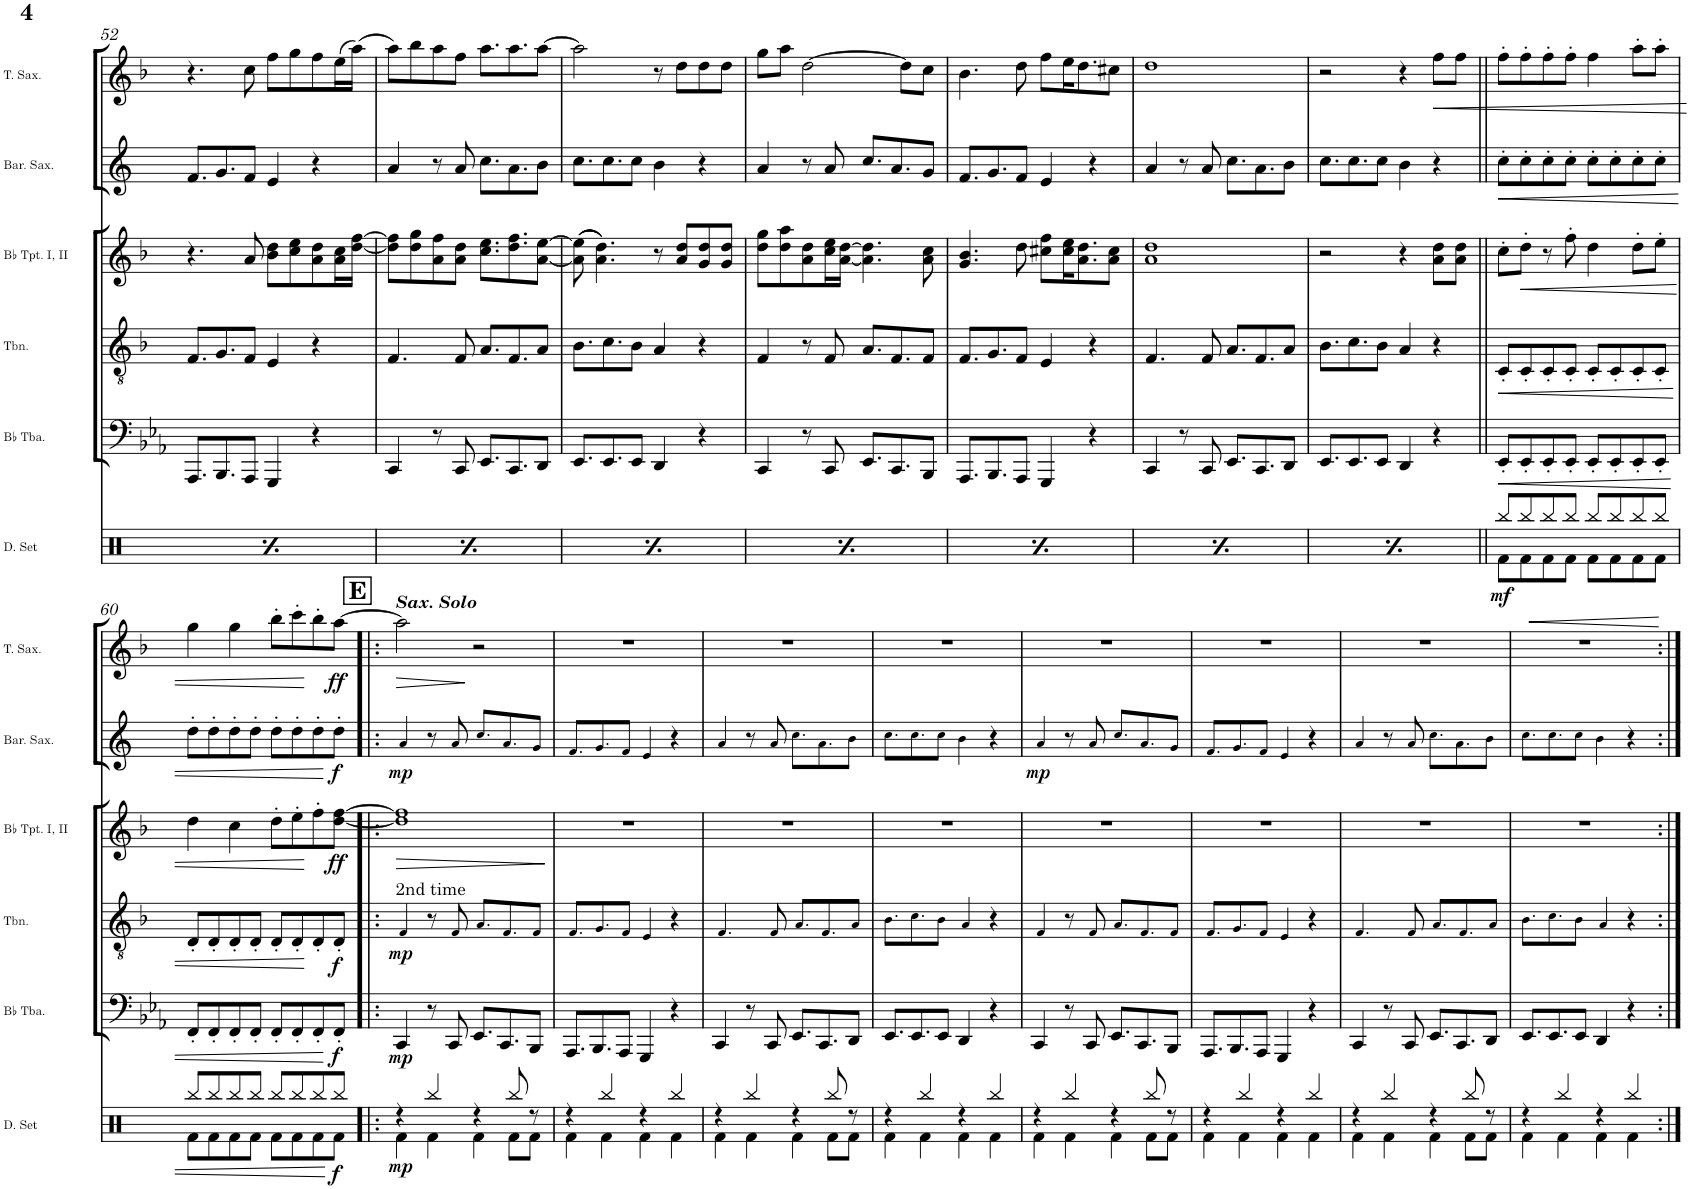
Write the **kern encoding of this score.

**kern	**dynam	**kern	**dynam	**kern	**dynam	**kern	**dynam	**kern	**dynam	**kern	**dynam
*part6	*part6	*part5	*part5	*part4	*part4	*part3	*part3	*part2	*part2	*part1	*part1
*staff6	*staff6	*staff5	*staff5	*staff4	*staff4	*staff3	*staff3	*staff2	*staff2	*staff1	*staff1
*I"Drumset	*	*I"Bb Tuba	*	*I"Trombone	*	*I"Bb Trumpet I, II	*	*I"Baritone Saxophone	*	*I"Tenor Saxophone	*
*I'D. Set	*	*I'Bb Tba.	*	*I'Tbn.	*	*I'Bb Tpt. I, II	*	*I'Bar. Sax.	*	*I'T. Sax.	*
!!LO:PB:g=z
*clefX	*	*clefF4	*	*clefGv2	*	*clefG2	*	*clefG2	*	*clefG2	*
*	*	*	*	*Trd1c2	*	*Trd1c2	*	*Trd12c21	*	*Trd8c14	*
*k[]	*	*k[b-e-a-]	*	*k[b-]	*	*k[b-]	*	*k[]	*	*k[b-]	*
*M2/2	*	*M2/2	*	*M2/2	*	*M2/2	*	*M2/2	*	*M2/2	*
*met(c|)	*	*met(c|)	*	*met(c|)	*	*met(c|)	*	*met(c|)	*	*met(c|)	*
=52	=52	=52	=52	=52	=52	=52	=52	=52	=52	=52	=52
*^	*	*	*	*	*	*	*	*	*	*	*
!	!	!LO:DY:b	!	!	!	!	!	!	!	!	!	!
4Rcc/	4Rf\	mf	8.AAA-/L	.	8.F/L	.	4.r	.	8.f/L	.	4.r	.
.	.	.	8.BBB-/	.	8.G/	.	.	.	8.g/	.	.	.
4Rbb/	4r	.	.	.	.	.	.	.	.	.	.	.
.	.	.	8AAA-/J	.	8F/J	.	8a/	.	8f/J	.	8cc\	.
4Rcc/	4Rf\	.	4GGG/	.	4E/	.	8b-\ 8dd\L	.	4e/	.	8ff\L	.
.	.	.	.	.	.	.	8cc\ 8ee\	.	.	.	8gg\	.
4Rbb/	4r	.	4r	.	4r	.	8a\ 8dd\	.	4r	.	8ff\	.
.	.	.	.	.	.	.	16a\ 16cc\L	.	.	.	(16ee\L	.
.	.	.	.	.	.	.	[16dd\ [16ff\JJ	.	.	.	(16aa\JJ)	.
=53	=53	=53	=53	=53	=53	=53	=53	=53	=53	=53	=53	=53
!	!	!LO:DY:b	!	!	!	!	!	!	!	!	!	!
4Rcc/	4Rf\	mf	4CC/	.	4.F/	.	8dd\] 8ff\]L	.	4a/	.	8aa\L)	.
.	.	.	.	.	.	.	8dd\ 8gg\	.	.	.	8bb-\	.
4Rbb/	4r	.	8r	.	.	.	8a\ 8ff\	.	8r	.	8aa\	.
.	.	.	8CC/	.	8F/	.	8a\ 8dd\J	.	8a/	.	8ff\J	.
4Rcc/	4Rf\	.	8.EE-/L	.	8.A/L	.	8.cc\ 8.ee\L	.	8.cc\L	.	8.aa\L	.
.	.	.	8.CC/	.	8.F/	.	8.dd\ 8.ff\	.	8.a\	.	8.aa\	.
4Rbb/	4r	.	.	.	.	.	.	.	.	.	.	.
.	.	.	8DD/J	.	8A/J	.	[8a\ [8ee\J	.	8b\J	.	[8aa\J	.
=54	=54	=54	=54	=54	=54	=54	=54	=54	=54	=54	=54	=54
!	!	!LO:DY:b	!	!	!	!	!	!	!	!	!	!
4Rcc/	4Rf\	mf	8.EE-/L	.	8.B-\L	.	(((8a\] 8ee\]	.	8.cc\L	.	2aa\]	.
.	.	.	.	.	.	.	4.a\ 4.dd\)))	.	.	.	.	.
.	.	.	8.EE-/	.	8.c\	.	.	.	8.cc\	.	.	.
4Rbb/	4r	.	.	.	.	.	.	.	.	.	.	.
.	.	.	8EE-/J	.	8B-\J	.	.	.	8cc\J	.	.	.
4Rcc/	4Rf\	.	4DD/	.	4A/	.	8r	.	4b\	.	8r	.
.	.	.	.	.	.	.	8a/ 8dd/L	.	.	.	8dd\L	.
4Rbb/	4r	.	4r	.	4r	.	8g/ 8dd/	.	4r	.	8dd\	.
.	.	.	.	.	.	.	8g/ 8dd/J	.	.	.	8dd\J	.
=55	=55	=55	=55	=55	=55	=55	=55	=55	=55	=55	=55	=55
!	!	!LO:DY:b	!	!	!	!	!	!	!	!	!	!
4Rcc/	4Rf\	mf	4CC/	.	4F/	.	8dd\ 8gg\L	.	4a/	.	8gg\L	.
.	.	.	.	.	.	.	8dd\ 8aa\	.	.	.	8aa\J	.
4Rbb/	4r	.	8r	.	8r	.	8a\ 8dd\	.	8r	.	[2dd\	.
.	.	.	8CC/	.	8F/	.	16cc\ 16ee\L	.	8a/	.	.	.
.	.	.	.	.	.	.	[16a\ [16dd\JJ	.	.	.	.	.
4Rcc/	4Rf\	.	8.EE-/L	.	8.A/L	.	4.a\] 4.dd\]	.	8.cc/L	.	.	.
.	.	.	8.CC/	.	8.F/	.	.	.	8.a/	.	.	.
4Rbb/	4r	.	.	.	.	.	.	.	.	.	8dd\L]	.
.	.	.	8BBB-/J	.	8F/J	.	8a\ 8cc\	.	8g/J	.	8cc\J	.
=56	=56	=56	=56	=56	=56	=56	=56	=56	=56	=56	=56	=56
!	!	!LO:DY:b	!	!	!	!	!	!	!	!	!	!
4Rcc/	4Rf\	mf	8.AAA-/L	.	8.F/L	.	4.g/ 4.b-/	.	8.f/L	.	4.b-\	.
.	.	.	8.BBB-/	.	8.G/	.	.	.	8.g/	.	.	.
4Rbb/	4r	.	.	.	.	.	.	.	.	.	.	.
.	.	.	8AAA-/J	.	8F/J	.	8dd\	.	8f/J	.	8dd\	.
4Rcc/	4Rf\	.	4GGG/	.	4E/	.	8cc#X\ 8ff\L	.	4e/	.	8ff\L	.
.	.	.	.	.	.	.	16cc#\ 16ee\K	.	.	.	16ee\K	.
.	.	.	.	.	.	.	8.a\ 8.dd\	.	.	.	8.dd\	.
4Rbb/	4r	.	4r	.	4r	.	.	.	4r	.	.	.
.	.	.	.	.	.	.	8a\ 8cc#\J	.	.	.	8cc#X\J	.
=57	=57	=57	=57	=57	=57	=57	=57	=57	=57	=57	=57	=57
!	!	!LO:DY:b	!	!	!	!	!	!	!	!	!	!
4Rcc/	4Rf\	mf	4CC/	.	4.F/	.	1a 1dd	.	4a/	.	1dd	.
4Rbb/	4r	.	8r	.	.	.	.	.	8r	.	.	.
.	.	.	8CC/	.	8F/	.	.	.	8a/	.	.	.
4Rcc/	4Rf\	.	8.EE-/L	.	8.A/L	.	.	.	8.cc\L	.	.	.
.	.	.	8.CC/	.	8.F/	.	.	.	8.a\	.	.	.
4Rbb/	4r	.	.	.	.	.	.	.	.	.	.	.
.	.	.	8DD/J	.	8A/J	.	.	.	8b\J	.	.	.
=58	=58	=58	=58	=58	=58	=58	=58	=58	=58	=58	=58	=58
!	!	!LO:DY:b	!	!	!	!	!	!	!	!	!	!
4Rcc/	4Rf\	mf	8.EE-/L	.	8.B-\L	.	2r	.	8.cc\L	.	2r	.
.	.	.	8.EE-/	.	8.c\	.	.	.	8.cc\	.	.	.
4Rbb/	4r	.	.	.	.	.	.	.	.	.	.	.
.	.	.	8EE-/J	.	8B-\J	.	.	.	8cc\J	.	.	.
4Rcc/	4Rf\	.	4DD/	.	4A/	.	4r	.	4b\	.	4r	.
4Rbb/	4r	.	4r	.	4r	.	8a\ 8dd\L	.	4r	.	8ff\L	.
.	.	.	.	.	.	.	8a\ 8dd\J	.	.	.	8ff\J	.
=59||	=59||	=59||	=59||	=59||	=59||	=59||	=59||	=59||	=59||	=59||	=59||	=59||
!	!	!LO:DY:b	!	!	!	!	!	!	!	!	!	!
8Rbb/L	8Rf\L	mf	8EE-'/L	.	8C'/L	.	8cc'\L	.	8cc'\L	.	8ff'\L	.
8Rbb/	8Rf\	.	8EE-'/	.	8C'/	.	8dd'\J	.	8cc'\	.	8ff'\	.
8Rbb/	8Rf\	.	8EE-'/	.	8C'/	.	8r	.	8cc'\	.	8ff'\	.
8Rbb/J	8Rf\J	.	8EE-'/J	.	8C'/J	.	8ff'\	.	8cc'\J	.	8ff'\J	.
8Rbb/L	8Rf\L	.	8EE-'/L	.	8C'/L	.	4dd\	.	8cc'\L	.	4ff\	.
8Rbb/	8Rf\	.	8EE-'/	.	8C'/	.	.	.	8cc'\	.	.	.
8Rbb/	8Rf\	.	8EE-'/	.	8C'/	.	8dd'\L	.	8cc'\	.	8aa'\L	.
8Rbb/J	8Rf\J	.	8EE-'/J	.	8C'/J	.	8ee'\J	.	8cc'\J	.	8aa'\J	.
!!LO:LB:g=z
=60	=60	=60	=60	=60	=60	=60	=60	=60	=60	=60	=60	=60
8Rbb/L	8Rf\L	.	8FF'/L	.	8D'/L	.	4dd\	.	8dd'\L	.	4gg\	.
8Rbb/	8Rf\	.	8FF'/	.	8D'/	.	.	.	8dd'\	.	.	.
8Rbb/	8Rf\	.	8FF'/	.	8D'/	.	4cc\	.	8dd'\	.	4gg\	.
8Rbb/J	8Rf\J	.	8FF'/J	.	8D'/J	.	.	.	8dd'\J	.	.	.
8Rbb/L	8Rf\L	.	8FF'/L	.	8D'/L	.	8dd'\L	.	8dd'\L	.	8bb-'\L	.
8Rbb/	8Rf\	.	8FF'/	.	8D'/	.	8ee'\	.	8dd'\	.	8ccc'\	.
8Rbb/	8Rf\	.	8FF'/	.	8D'/	.	8ff'\	.	8dd'\	.	8bb-'\	.
!	!	!LO:DY:b	!	!LO:DY:b	!	!LO:DY:b	!	!LO:DY:b	!	!LO:DY:b	!	!LO:DY:b
8Rbb/J	8Rf\J	f	8FF'/J	f	8D'/J	f	[8dd\ [8ff\J	ff	8dd'\J	f	[8aa\J	ff
!!LO:REH:place=s1:a:B:cj:fs=14:t=E
=61!|:	=61!|:	=61!|:	=61!|:	=61!|:	=61!|:	=61!|:	=61!|:	=61!|:	=61!|:	=61!|:	=61!|:	=61!|:
!	!	!	!	!	!	!	!	!	!	!	!LO:TX:a:Bi:t=Sax. Solo	!
!	!	!	!	!	!LO:TX:a:t=2nd time	!	!	!	!	!	!	!
!	!	!LO:DY:b	!	!LO:DY:b	!	!LO:DY:b	!	!	!	!LO:DY:b	!	!
4r	4Rf\	mp	4CC/	mp	4F!/	mp	1dd] 1ff]	.	4a!/	mp	2aa\]	.
4Rbb/	4Rf\	.	8r	.	8r	.	.	.	8r	.	.	.
.	.	.	8CC/	.	8F!/	.	.	.	8a!/	.	.	.
4r	4Rf\	.	8.EE-/L	.	8.A!/L	.	.	.	8.cc!/L	.	2r	.
.	.	.	8.CC/	.	8.F!/	.	.	.	8.a!/	.	.	.
8Rbb/	8Rf\L	.	.	.	.	.	.	.	.	.	.	.
8r	8Rf\J	.	8BBB-/J	.	8F!/J	.	.	.	8g!/J	.	.	.
=62	=62	=62	=62	=62	=62	=62	=62	=62	=62	=62	=62	=62
4r	4Rf\	.	8.AAA-/L	.	8.F!/L	.	1r	.	8.f!/L	.	1r	.
.	.	.	8.BBB-/	.	8.G!/	.	.	.	8.g!/	.	.	.
4Rbb/	4Rf\	.	.	.	.	.	.	.	.	.	.	.
.	.	.	8AAA-/J	.	8F!/J	.	.	.	8f!/J	.	.	.
4r	4Rf\	.	4GGG/	.	4E!/	.	.	.	4e!/	.	.	.
4Rbb/	4Rf\	.	4r	.	4r	.	.	.	4r	.	.	.
=63	=63	=63	=63	=63	=63	=63	=63	=63	=63	=63	=63	=63
4r	4Rf\	.	4CC/	.	4.F!/	.	1r	.	4a!/	.	1r	.
4Rbb/	4Rf\	.	8r	.	.	.	.	.	8r	.	.	.
.	.	.	8CC/	.	8F!/	.	.	.	8a!/	.	.	.
4r	4Rf\	.	8.EE-/L	.	8.A!/L	.	.	.	8.cc!\L	.	.	.
.	.	.	8.CC/	.	8.F!/	.	.	.	8.a!\	.	.	.
8Rbb/	8Rf\L	.	.	.	.	.	.	.	.	.	.	.
8r	8Rf\J	.	8DD/J	.	8A!/J	.	.	.	8b!\J	.	.	.
=64	=64	=64	=64	=64	=64	=64	=64	=64	=64	=64	=64	=64
4r	4Rf\	.	8.EE-/L	.	8.B-!\L	.	1r	.	8.cc!\L	.	1r	.
.	.	.	8.EE-/	.	8.c!\	.	.	.	8.cc!\	.	.	.
4Rbb/	4Rf\	.	.	.	.	.	.	.	.	.	.	.
.	.	.	8EE-/J	.	8B-!\J	.	.	.	8cc!\J	.	.	.
4r	4Rf\	.	4DD/	.	4A!/	.	.	.	4b!\	.	.	.
4Rbb/	4Rf\	.	4r	.	4r	.	.	.	4r	.	.	.
=65	=65	=65	=65	=65	=65	=65	=65	=65	=65	=65	=65	=65
!	!	!	!	!	!	!	!	!	!	!LO:DY:b	!	!
4r	4Rf\	.	4CC/	.	4F!/	.	1r	.	4a!/	mp	1r	.
4Rbb/	4Rf\	.	8r	.	8r	.	.	.	8r	.	.	.
.	.	.	8CC/	.	8F!/	.	.	.	8a!/	.	.	.
4r	4Rf\	.	8.EE-/L	.	8.A!/L	.	.	.	8.cc!/L	.	.	.
.	.	.	8.CC/	.	8.F!/	.	.	.	8.a!/	.	.	.
8Rbb/	8Rf\L	.	.	.	.	.	.	.	.	.	.	.
8r	8Rf\J	.	8BBB-/J	.	8F!/J	.	.	.	8g!/J	.	.	.
=66	=66	=66	=66	=66	=66	=66	=66	=66	=66	=66	=66	=66
4r	4Rf\	.	8.AAA-/L	.	8.F!/L	.	1r	.	8.f!/L	.	1r	.
.	.	.	8.BBB-/	.	8.G!/	.	.	.	8.g!/	.	.	.
4Rbb/	4Rf\	.	.	.	.	.	.	.	.	.	.	.
.	.	.	8AAA-/J	.	8F!/J	.	.	.	8f!/J	.	.	.
4r	4Rf\	.	4GGG/	.	4E!/	.	.	.	4e!/	.	.	.
4Rbb/	4Rf\	.	4r	.	4r	.	.	.	4r	.	.	.
=67	=67	=67	=67	=67	=67	=67	=67	=67	=67	=67	=67	=67
4r	4Rf\	.	4CC/	.	4.F!/	.	1r	.	4a!/	.	1r	.
4Rbb/	4Rf\	.	8r	.	.	.	.	.	8r	.	.	.
.	.	.	8CC/	.	8F!/	.	.	.	8a!/	.	.	.
4r	4Rf\	.	8.EE-/L	.	8.A!/L	.	.	.	8.cc!\L	.	.	.
.	.	.	8.CC/	.	8.F!/	.	.	.	8.a!\	.	.	.
8Rbb/	8Rf\L	.	.	.	.	.	.	.	.	.	.	.
8r	8Rf\J	.	8DD/J	.	8A!/J	.	.	.	8b!\J	.	.	.
=68	=68	=68	=68	=68	=68	=68	=68	=68	=68	=68	=68	=68
4r	4Rf\	.	8.EE-/L	.	8.B-!\L	.	1r	.	8.cc!\L	.	1r	.
.	.	.	8.EE-/	.	8.c!\	.	.	.	8.cc!\	.	.	.
4Rbb/	4Rf\	.	.	.	.	.	.	.	.	.	.	.
.	.	.	8EE-/J	.	8B-!\J	.	.	.	8cc!\J	.	.	.
4r	4Rf\	.	4DD/	.	4A!/	.	.	.	4b!\	.	.	.
4Rbb/	4Rf\	.	4r	.	4r	.	.	.	4r	.	.	.
*v	*v	*	*	*	*	*	*	*	*	*	*	*
=:|!	=:|!	=:|!	=:|!	=:|!	=:|!	=:|!	=:|!	=:|!	=:|!	=:|!	=:|!
*-	*-	*-	*-	*-	*-	*-	*-	*-	*-	*-	*-
